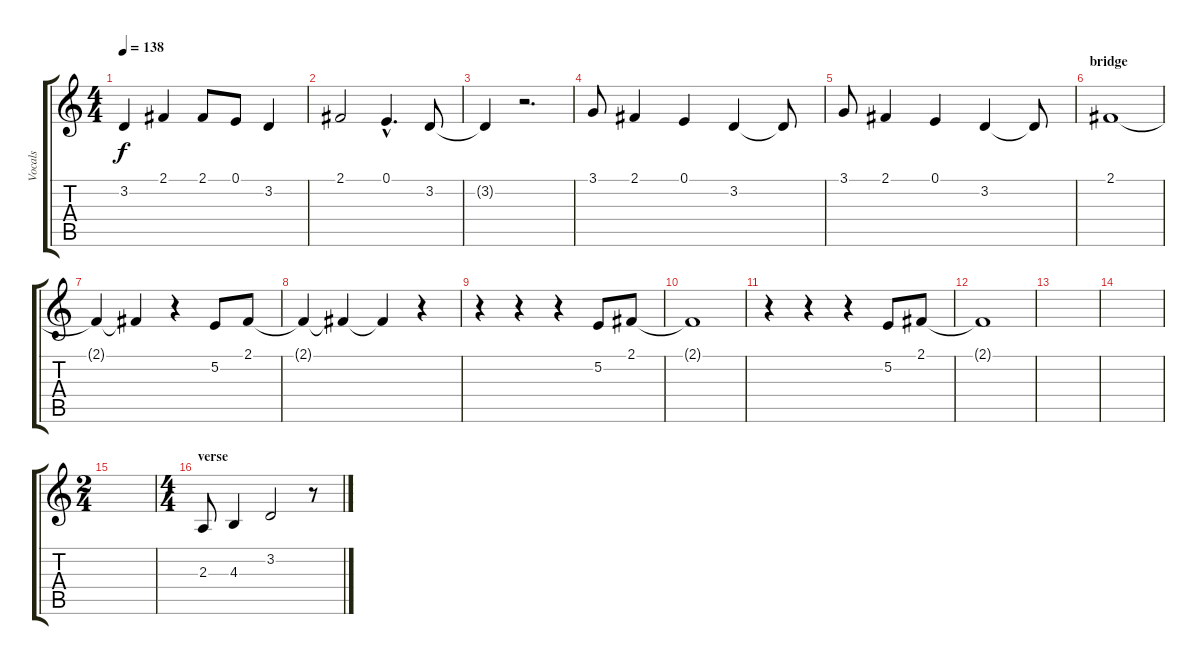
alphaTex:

\track ("Vocals" "Vocals") {instrument tenorsax}
\staff {score tabs}
\tuning (E4 B3 G3 D3 A2 E2) {hide}
\ts (4 4)
\tempo 138
\clef g2
\ks c
3.2{t}.4{dy f} 2.1.4 2.1.8 0.1.8 3.2.4 |
2.1.2 0.1{hac}.4{d} 3.2.8 |
3.2{t}.4 r.2{d} |
3.1.8 2.1.4 0.1.4 3.2.4 3.2{t}.8 |
3.1.8 2.1.4 0.1.4 3.2.4 3.2{t}.8 |
\section ("" "bridge")
2.1.1 |
2.1{t}.4 2.1{t}.4 r.4 5.2.8 2.1.8 |
2.1{t}.4 2.1{t}.4 2.1{t}.4 r.4 |
r.4 r.4 r.4 5.2.8 2.1.8 |
2.1{t}.1 |
r.4 r.4 r.4 5.2.8 2.1.8 |
2.1{t}.1 |
|
|
\ts (2 4)
|
\ts (4 4)
\section ("" "verse")
2.3.8{balance 12} 4.3.4 3.2.2 r.8
